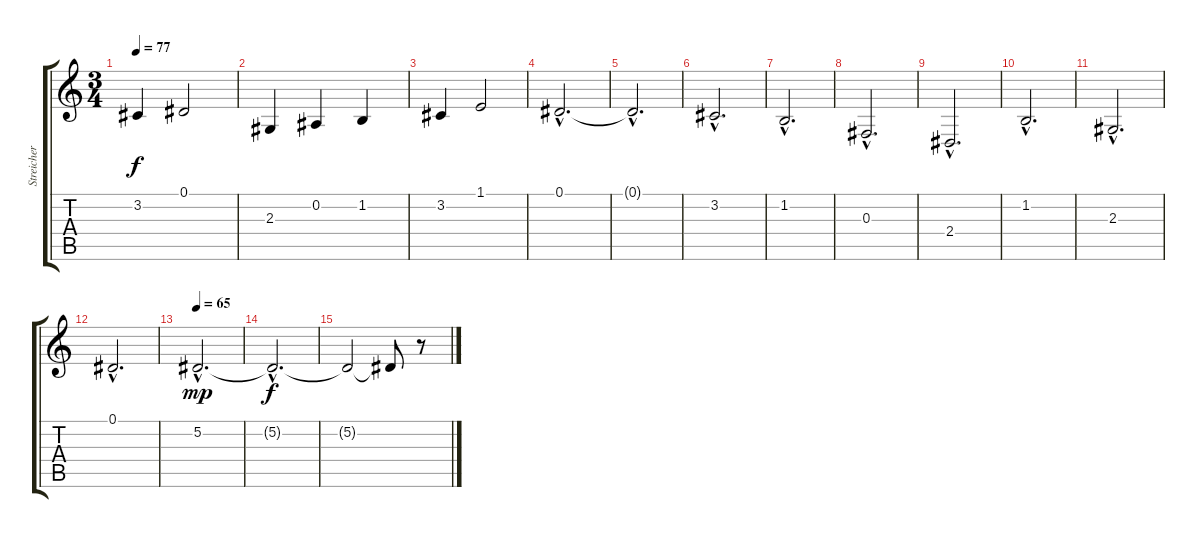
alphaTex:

\track ("Streicher (Bass)" "Streicher ") {instrument stringensemble1}
\staff {score tabs}
\tuning (Eb4 Bb3 Gb3 Db3 Ab2 Eb2) {hide}
\ts (3 4)
\tempo 77
\clef g2
\ks c
3.2.4{dy f} 0.1.2 |
2.3.4 0.2.4 1.2.4 |
3.2.4 1.1.2 |
0.1{hac}.2{d} |
0.1{hac t}.2{d} |
3.2{hac}.2{d} |
1.2{hac}.2{d} |
0.3{hac}.2{d} |
2.4{hac}.2{d} |
1.2{hac}.2{d} |
2.3{hac}.2{d} |
0.1{hac}.2{d} |
\tempo 65
5.2{hac}.2{d dy mp} |
5.2{hac t}.2{d dy f} |
5.2{t}.2 5.2{t}.8 r.8
